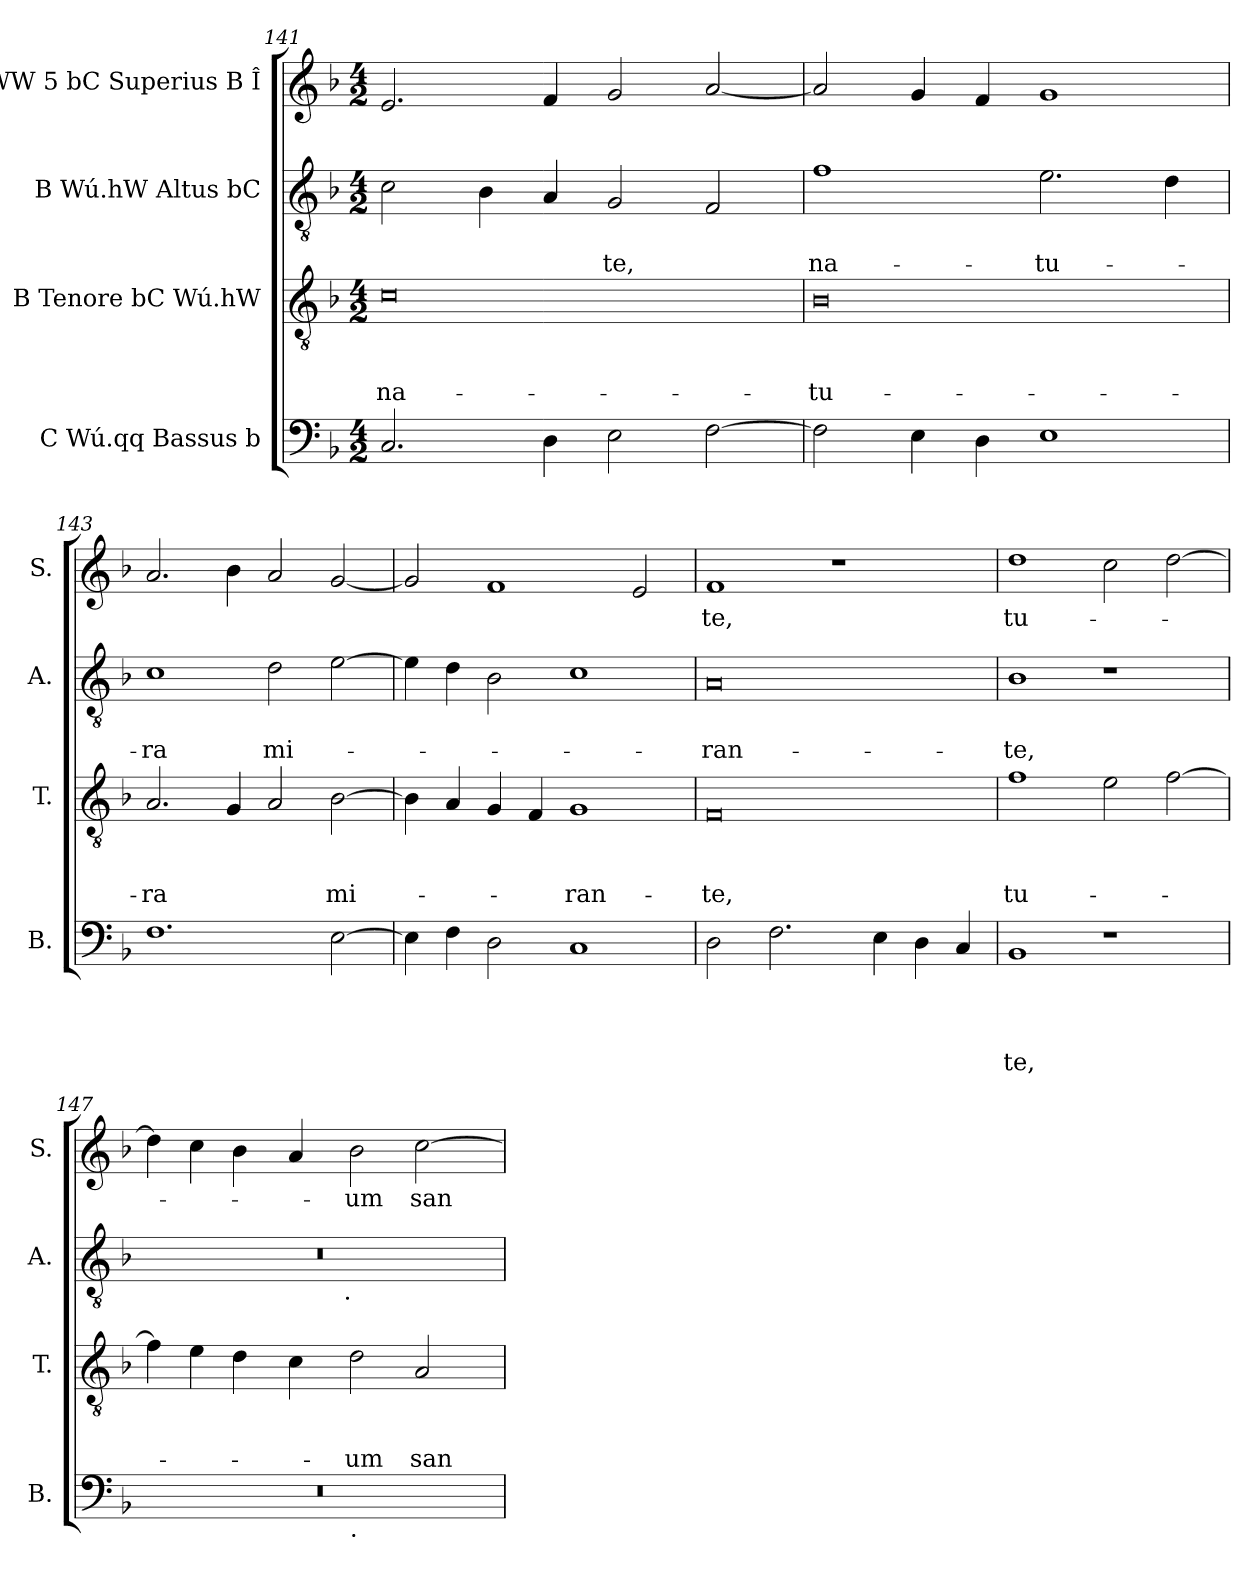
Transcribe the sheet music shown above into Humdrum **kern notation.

**kern	**text	**text	**text	**text	**kern	**text	**text	**text	**kern	**text	**text	**kern	**text
*part4	*part4	*part4	*part4	*part4	*part3	*part3	*part3	*part3	*part2	*part2	*part2	*part1	*part1
*staff4	*staff4	*staff4	*staff4	*staff4	*staff3	*staff3	*staff3	*staff3	*staff2	*staff2	*staff2	*staff1	*staff1
*I"C Wú.qq Bassus b	*	*	*	*	*I"B Tenore bC Wú.hW	*	*	*	*I"B Wú.hW Altus bC	*	*	*I"WW 5 bC Superius B Î	*
*I'B.	*	*	*	*	*I'T.	*	*	*	*I'A.	*	*	*I'S.	*
*clefF4	*	*	*	*	*clefGv2	*	*	*	*clefGv2	*	*	*clefG2	*
*k[b-]	*	*	*	*	*k[b-]	*	*	*	*k[b-]	*	*	*k[b-]	*
*F:	*	*	*	*	*F:	*	*	*	*F:	*	*	*F:	*
*M4/2	*	*	*	*	*M4/2	*	*	*	*M4/2	*	*	*M4/2	*
=141	=141	=141	=141	=141	=141	=141	=141	=141	=141	=141	=141	=141	=141
!	!	!	!	!	!	!	!	!LO:LY:b	!	!	!	!	!
2.C/	.	.	.	.	0c	.	.	na-	2c\	.	.	2.e/	.
.	.	.	.	.	.	.	.	.	4B-\	.	.	.	.
4D\	.	.	.	.	.	.	.	.	4A/	.	.	4f/	.
!	!	!	!	!	!	!	!	!	!	!	!LO:LY:b	!	!
2E\	.	.	.	.	.	.	.	.	2G/	.	-te,	2g/	.
[>2F\	.	.	.	.	.	.	.	.	2F/	.	.	[<2a/	.
=142	=142	=142	=142	=142	=142	=142	=142	=142	=142	=142	=142	=142	=142
!	!	!	!	!	!	!	!	!LO:LY:b	!	!	!LO:LY:b	!	!
2F\]	.	.	.	.	0B-	.	.	-tu-	1f	.	na-	2a/]	.
4E\	.	.	.	.	.	.	.	.	.	.	.	4g/	.
4D\	.	.	.	.	.	.	.	.	.	.	.	4f/	.
!	!	!	!	!	!	!	!	!	!	!	!LO:LY:b	!	!
1E	.	.	.	.	.	.	.	.	2.e\	.	-tu-	1g	.
.	.	.	.	.	.	.	.	.	4d\	.	.	.	.
=143	=143	=143	=143	=143	=143	=143	=143	=143	=143	=143	=143	=143	=143
!	!	!	!	!	!	!	!	!LO:LY:b	!	!	!LO:LY:b	!	!
1.F	.	.	.	.	2.A/	.	.	-ra	1c	.	-ra	2.a/	.
.	.	.	.	.	4G/	.	.	.	.	.	.	4b-\	.
!	!	!	!	!	!	!	!	!	!	!	!LO:LY:b	!	!
.	.	.	.	.	2A/	.	.	.	2d\	.	mi-	2a/	.
!	!	!	!	!	!	!	!	!LO:LY:b	!	!	!	!	!
[>2E\	.	.	.	.	[>2B-\	.	.	mi-	[>2e\	.	.	[<2g/	.
=144	=144	=144	=144	=144	=144	=144	=144	=144	=144	=144	=144	=144	=144
4E\]	.	.	.	.	4B-\]	.	.	.	4e\]	.	.	2g/]	.
4F\	.	.	.	.	4A/	.	.	.	4d\	.	.	.	.
2D\	.	.	.	.	4G/	.	.	.	2B-\	.	.	1f	.
.	.	.	.	.	4F/	.	.	.	.	.	.	.	.
!	!	!	!	!	!	!	!	!LO:LY:b	!	!	!	!	!
1C	.	.	.	.	1G	.	.	-ran-	1c	.	.	.	.
.	.	.	.	.	.	.	.	.	.	.	.	2e/	.
!!LO:LB:g=z
=145	=145	=145	=145	=145	=145	=145	=145	=145	=145	=145	=145	=145	=145
!	!	!	!	!	!	!	!	!LO:LY:b	!	!	!LO:LY:b	!	!LO:LY:b
2D\	.	.	.	.	0F	.	.	-te,	0A	.	-ran-	1f	-te,
2.F\	.	.	.	.	.	.	.	.	.	.	.	.	.
.	.	.	.	.	.	.	.	.	.	.	.	1r	.
4E\	.	.	.	.	.	.	.	.	.	.	.	.	.
4D\	.	.	.	.	.	.	.	.	.	.	.	.	.
4C/	.	.	.	.	.	.	.	.	.	.	.	.	.
=146	=146	=146	=146	=146	=146	=146	=146	=146	=146	=146	=146	=146	=146
!	!	!	!	!LO:LY:b	!	!	!	!LO:LY:b	!	!	!LO:LY:b	!	!LO:LY:b
1BB-	.	.	.	-te,	1f	.	.	tu-	1B-	.	-te,	1dd	tu-
1r	.	.	.	.	2e\	.	.	.	1r	.	.	2cc\	.
.	.	.	.	.	[>2f\	.	.	.	.	.	.	[>2dd\	.
=147	=147	=147	=147	=147	=147	=147	=147	=147	=147	=147	=147	=147	=147
*^	*	*	*	*	*	*	*	*	*^	*	*	*	*
0r	1ryy	.	.	.	.	4f\]	.	.	.	0r	3%2ryy	.	.	4dd\]	.
.	.	.	.	.	.	4e\	.	.	.	.	.	.	.	4cc\	.
.	.	.	.	.	.	4d\	.	.	.	.	.	.	.	4b-\	.
.	.	.	.	.	.	.	.	.	.	.	6ryy	.	.	.	.
.	.	.	.	.	.	4c\	.	.	.	.	.	.	.	4a/	.
.	.	.	.	.	.	.	.	.	.	.	12...ryy	.	.	.	.
!	!	!	!	!	!	!	!	!	!	!	!LO:TX:b:t=.	!	!	!	!
.	.	.	.	.	.	.	.	.	.	.	3%2ryy	.	.	.	.
!	!LO:TX:b:t=.	!	!	!	!	!	!	!	!	!	!	!	!	!	!
!	!	!	!	!	!	!	!	!	!LO:LY:b	!	!	!	!	!	!LO:LY:b
.	1ryy	.	.	.	.	2d\	.	.	-um	.	.	.	.	2b-\	-um
!	!	!	!	!	!	!	!	!	!LO:LY:b	!	!	!	!	!	!LO:LY:b
.	.	.	.	.	.	2A/	.	.	san-	.	.	.	.	[>2cc\	san-
.	.	.	.	.	.	.	.	.	.	.	3ryy	.	.	.	.
.	.	.	.	.	.	.	.	.	.	.	96ryy	.	.	.	.
*v	*v	*	*	*	*	*	*	*	*	*v	*v	*	*	*	*
=	=	=	=	=	=	=	=	=	=	=	=	=	=
*-	*-	*-	*-	*-	*-	*-	*-	*-	*-	*-	*-	*-	*-
